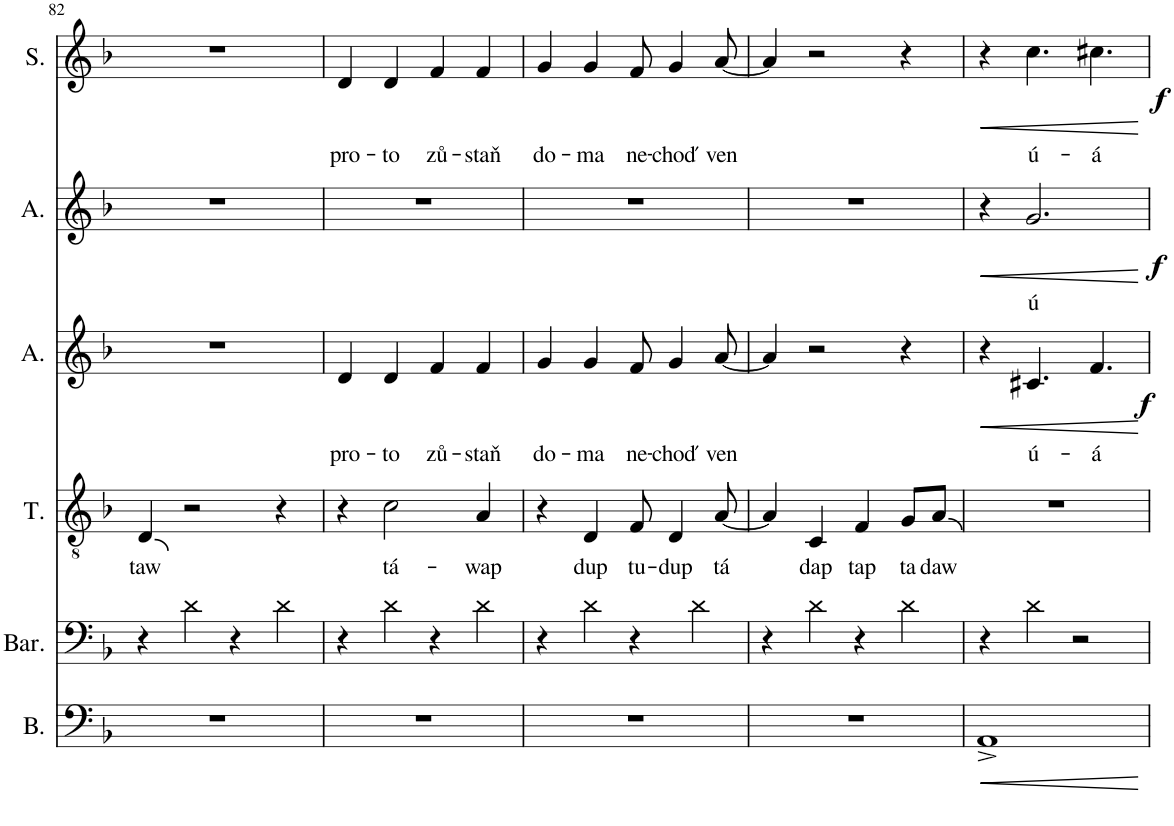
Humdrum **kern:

**kern	**dynam	**kern	**kern	**text	**kern	**text	**dynam	**kern	**text	**dynam	**kern	**text	**dynam
*part6	*part6	*part5	*part4	*part4	*part3	*part3	*part3	*part2	*part2	*part2	*part1	*part1	*part1
*staff6	*staff6	*staff5	*staff4	*staff4	*staff3	*staff3	*staff3	*staff2	*staff2	*staff2	*staff1	*staff1	*staff1
*I"Bass	*	*I"Baryton	*I"Tenor	*	*I"Alt	*	*	*I"Alto	*	*	*I"Soprano	*	*
*I'B.	*	*I'Bar.	*I'T.	*	*I'A.	*	*	*I'A.	*	*	*I'S.	*	*
!!LO:PB:g=z
*clefF4	*	*clefF4	*clefGv2	*	*clefG2	*	*	*clefG2	*	*	*clefG2	*	*
*k[b-]	*	*k[b-]	*k[b-]	*	*k[b-]	*	*	*k[b-]	*	*	*k[b-]	*	*
*M2/2	*	*M2/2	*M2/2	*	*M2/2	*	*	*M2/2	*	*	*M2/2	*	*
*met(c|)	*	*met(c|)	*met(c|)	*	*met(c|)	*	*	*met(c|)	*	*	*met(c|)	*	*
=82	=82	=82	=82	=82	=82	=82	=82	=82	=82	=82	=82	=82	=82
!	!	!	!	!LO:LY:b	!	!	!	!	!	!	!	!	!
1r	.	4r	4D/	taw	1r	.	.	1r	.	.	1r	.	.
.	.	4d\	2r	.	.	.	.	.	.	.	.	.	.
.	.	4r	.	.	.	.	.	.	.	.	.	.	.
.	.	4d\	4r	.	.	.	.	.	.	.	.	.	.
=83	=83	=83	=83	=83	=83	=83	=83	=83	=83	=83	=83	=83	=83
!	!	!	!	!	!	!LO:LY:b	!	!	!	!	!	!LO:LY:b	!
1r	.	4r	4r	.	4d/	pro-	.	1r	.	.	4d/	pro-	.
!	!	!	!	!LO:LY:b	!	!LO:LY:b	!	!	!	!	!	!LO:LY:b	!
.	.	4d\	2c\	tá-	4d/	-to	.	.	.	.	4d/	-to	.
!	!	!	!	!	!	!LO:LY:b	!	!	!	!	!	!LO:LY:b	!
.	.	4r	.	.	4f/	zů-	.	.	.	.	4f/	zů-	.
!	!	!	!	!LO:LY:b	!	!LO:LY:b	!	!	!	!	!	!LO:LY:b	!
.	.	4d\	4A/	-wap	4f/	-staň	.	.	.	.	4f/	-staň	.
=84	=84	=84	=84	=84	=84	=84	=84	=84	=84	=84	=84	=84	=84
!	!	!	!	!	!	!LO:LY:b	!	!	!	!	!	!LO:LY:b	!
1r	.	4r	4r	.	4g/	do-	.	1r	.	.	4g/	do-	.
!	!	!	!	!LO:LY:b	!	!LO:LY:b	!	!	!	!	!	!LO:LY:b	!
.	.	4d\	4D/	dup	4g/	-ma	.	.	.	.	4g/	-ma	.
!	!	!	!	!LO:LY:b	!	!LO:LY:b	!	!	!	!	!	!LO:LY:b	!
.	.	4r	8F/	tu-	8f/	ne-	.	.	.	.	8f/	ne-	.
!	!	!	!	!LO:LY:b	!	!LO:LY:b	!	!	!	!	!	!LO:LY:b	!
.	.	.	4D/	-dup	4g/	-choď	.	.	.	.	4g/	-choď	.
.	.	4d\	.	.	.	.	.	.	.	.	.	.	.
!	!	!	!	!LO:LY:b	!	!LO:LY:b	!	!	!	!	!	!LO:LY:b	!
.	.	.	[8A/	tá	[8a/	ven	.	.	.	.	[8a/	ven	.
=85	=85	=85	=85	=85	=85	=85	=85	=85	=85	=85	=85	=85	=85
1r	.	4r	4A/]	.	4a/]	.	.	1r	.	.	4a/]	.	.
!	!	!	!	!LO:LY:b	!	!	!	!	!	!	!	!	!
.	.	4d\	4C/	dap	2r	.	.	.	.	.	2r	.	.
!	!	!	!	!LO:LY:b	!	!	!	!	!	!	!	!	!
.	.	4r	4F/	tap	.	.	.	.	.	.	.	.	.
!	!	!	!	!LO:LY:b	!	!	!	!	!	!	!	!	!
.	.	4d\	8G/L	ta	4r	.	.	.	.	.	4r	.	.
!	!	!	!	!LO:LY:b	!	!	!	!	!	!	!	!	!
.	.	.	8A/J	daw	.	.	.	.	.	.	.	.	.
=86	=86	=86	=86	=86	=86	=86	=86	=86	=86	=86	=86	=86	=86
!	!LO:HP:b	!	!	!	!	!	!LO:HP:b	!	!	!LO:HP:b	!	!	!LO:HP:b
1AA^	<	4r	1r	.	4r	.	<	4r	.	<	4r	.	<
!	!	!	!	!	!	!LO:LY:b	!	!	!LO:LY:b	!LO:DY:b	!	!LO:LY:b	!
.	.	4d\	.	.	4.c#X/	ú-	.	2.g/	ú	f	4.cc\	ú-	.
.	.	2r	.	.	.	.	.	.	.	.	.	.	.
!	!	!	!	!	!	!LO:LY:b	!LO:DY:b	!	!	!	!	!LO:LY:b	!LO:DY:b
.	.	.	.	.	4.f/	-á	f	.	.	.	4.cc#X\	-á	f
.	[	.	.	.	.	.	[	.	.	[	.	.	[
=	=	=	=	=	=	=	=	=	=	=	=	=	=
*-	*-	*-	*-	*-	*-	*-	*-	*-	*-	*-	*-	*-	*-
